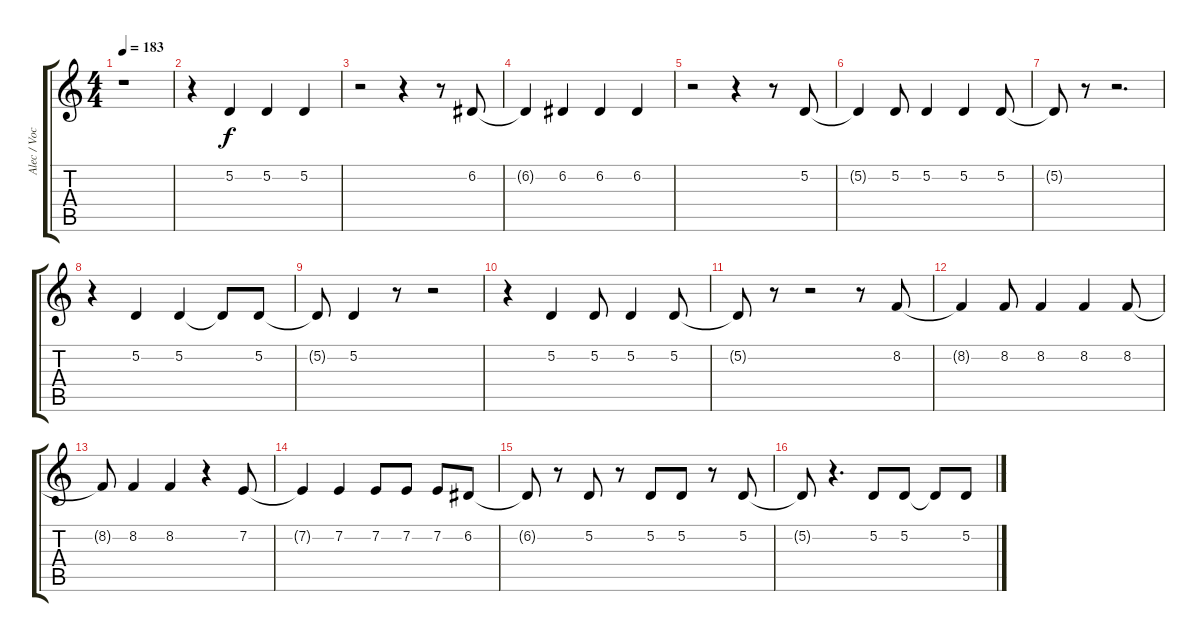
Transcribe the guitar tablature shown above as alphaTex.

\track ("Alec / Vocals" "Alec / Voc") {instrument lead1square}
\staff {score tabs}
\tuning (D4 A3 F3 C3 G2 D2) {hide}
\ts (4 4)
\tempo 183
\clef g2
\ks c
r.1{dy f} |
r.4 5.2.4 5.2.4 5.2.4 |
r.2 r.4 r.8 6.2.8 |
6.2{t}.4 6.2.4 6.2.4 6.2.4 |
r.2 r.4 r.8 5.2.8 |
5.2{t}.4 5.2.8 5.2.4 5.2.4 5.2.8 |
5.2{t}.8 r.8 r.2{d} |
r.4 5.2.4 5.2.4 5.2{t}.8 5.2.8 |
5.2{t}.8 5.2.4 r.8 r.2 |
r.4 5.2.4 5.2.8 5.2.4 5.2.8 |
5.2{t}.8 r.8 r.2 r.8 8.2.8 |
8.2{t}.4 8.2.8 8.2.4 8.2.4 8.2.8 |
8.2{t}.8 8.2.4 8.2.4 r.4 7.2.8 |
7.2{t}.4 7.2.4 7.2.8 7.2.8 7.2.8 6.2.8 |
6.2{t}.8 r.8 5.2.8 r.8 5.2.8 5.2.8 r.8 5.2.8 |
5.2{t}.8 r.4{d} 5.2.8 5.2.8 5.2{t}.8 5.2.8
